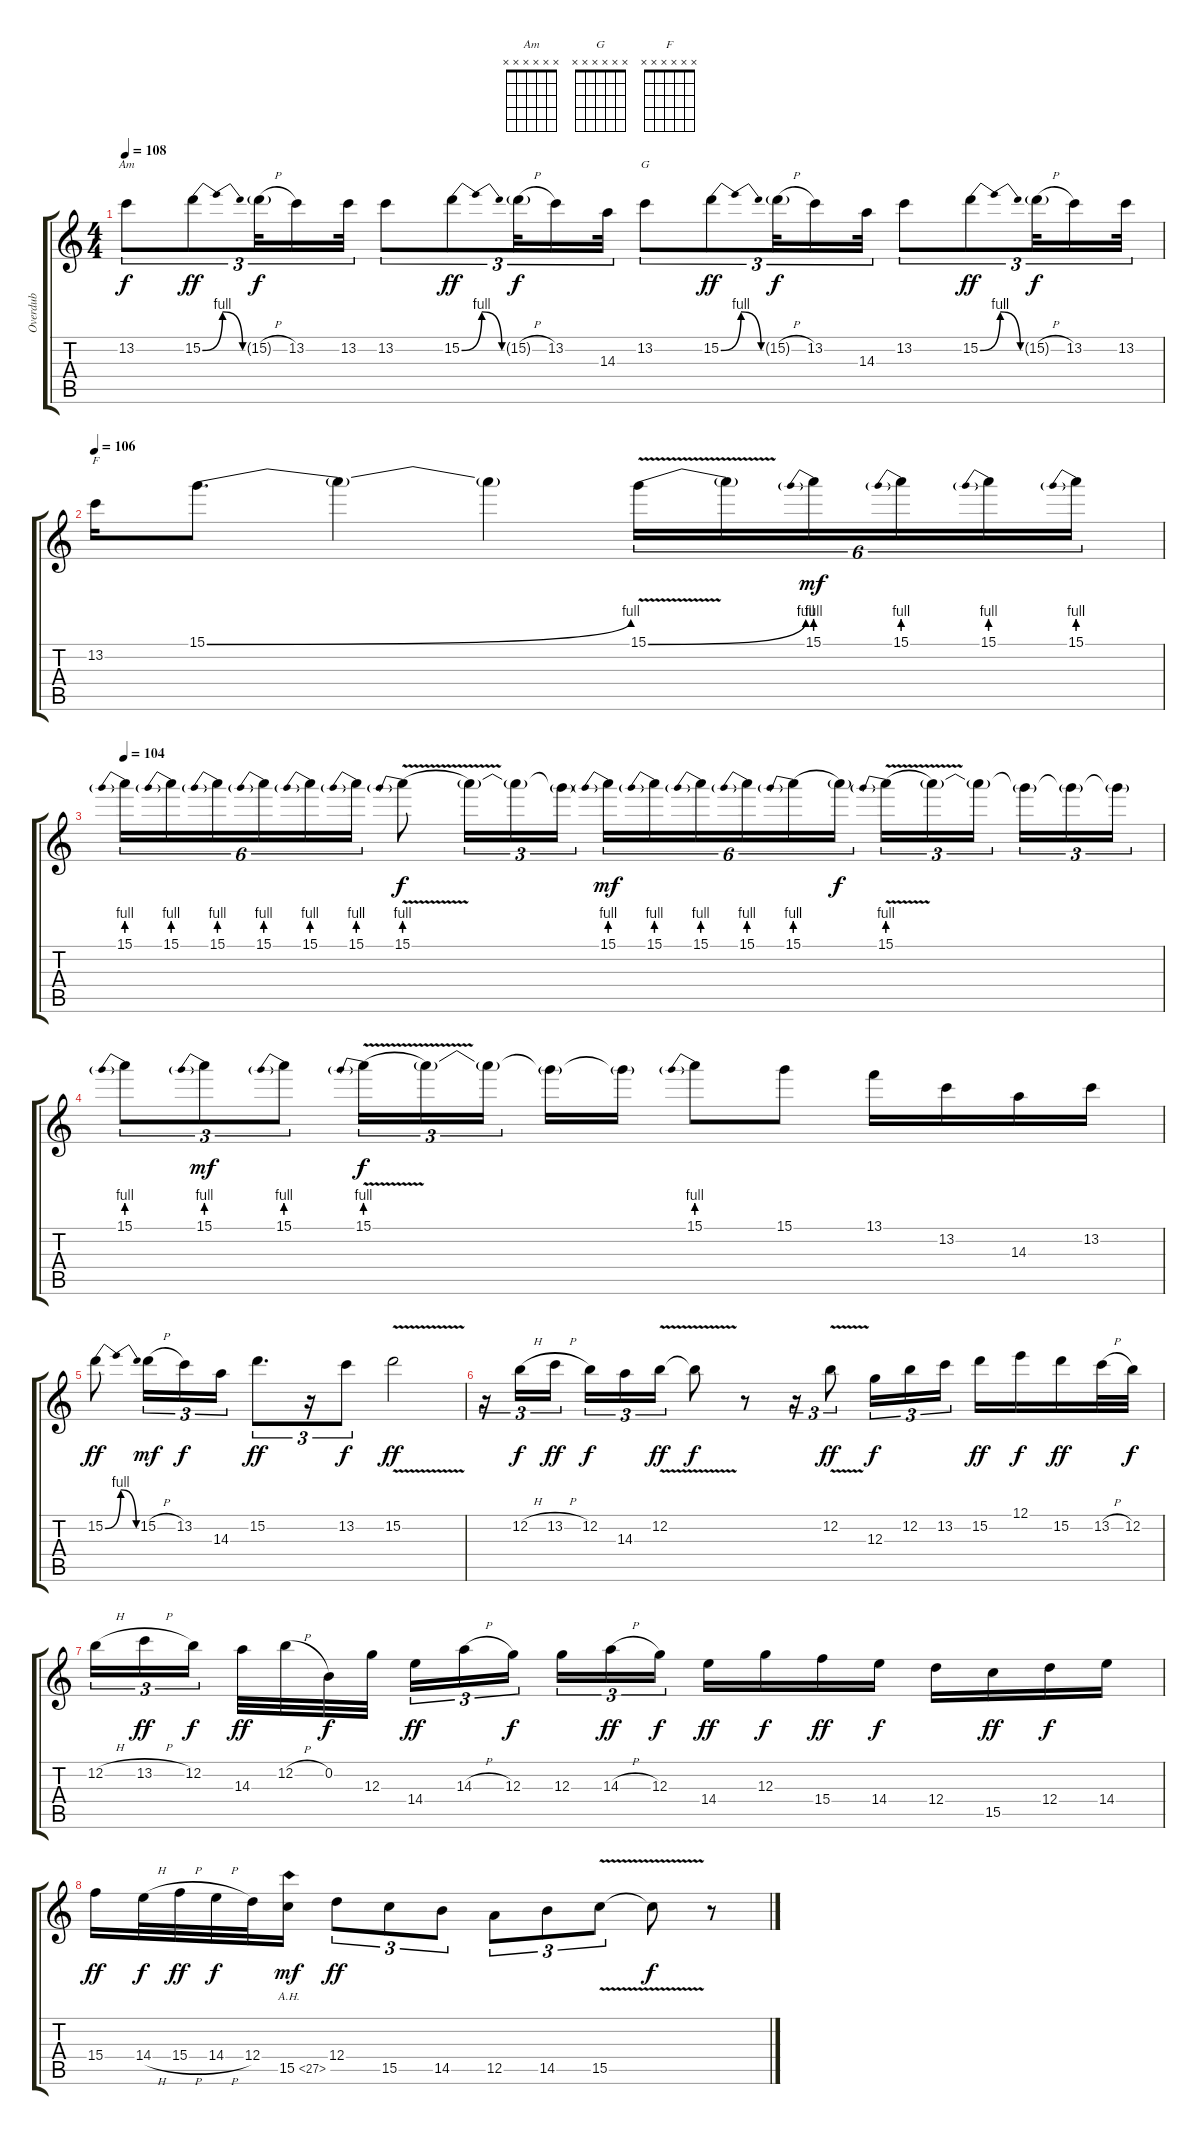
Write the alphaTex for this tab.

\track ("Overdub" "Overdub") {instrument fretlessbass}
\staff {score tabs}
\tuning (E4 B3 G3 D3 A2 E2) {hide}
\chord ("Am" x x x x x x)
\chord ("G" x x x x x x)
\chord ("F" x x x x x x)
\ts (4 4)
\tempo 108
\clef g2
\ks c
13.2.8{tu (3 2) ch "Am" dy f} 15.2{be (bendrelease 0 0 15 4 30 4 60 0)}.8{tu (3 2) dy ff} 15.2{h g}.32{tu (3 2) dy f} 13.2.16{tu (3 2)} 13.2.32{tu (3 2)} 13.2.8{tu (3 2)} 15.2{be (bendrelease 0 0 15 4 30 4 60 0)}.8{tu (3 2) dy ff} 15.2{h g}.32{tu (3 2) dy f} 13.2.16{tu (3 2)} 14.3.32{tu (3 2)} 13.2.8{tu (3 2) ch "G"} 15.2{be (bendrelease 0 0 15 4 30 4 60 0)}.8{tu (3 2) dy ff} 15.2{h g}.32{tu (3 2) dy f} 13.2.16{tu (3 2)} 14.3.32{tu (3 2)} 13.2.8{tu (3 2)} 15.2{be (bendrelease 0 0 15 4 30 4 60 0)}.8{tu (3 2) dy ff} 15.2{h g}.32{tu (3 2) dy f} 13.2.16{tu (3 2)} 13.2.32{tu (3 2)} |
\tempo 106
13.2.16{ch "F"} 15.1{be (bend 0 0 60 4)}.8{d} 15.1{t}.4 15.1{t}.4 15.1{be (bend 0 0 60 4) v}.16{tu (6 4)} 15.1{t}.16{tu (6 4)} 15.1{be (prebend 0 4 60 4)}.16{tu (6 4) dy mf} 15.1{be (prebend 0 4 60 4)}.16{tu (6 4)} 15.1{be (prebend 0 4 60 4)}.16{tu (6 4)} 15.1{be (prebend 0 4 60 4)}.16{tu (6 4)} |
\tempo 104
15.1{be (prebend 0 4 60 4)}.16{tu (6 4)} 15.1{be (prebend 0 4 60 4)}.16{tu (6 4)} 15.1{be (prebend 0 4 60 4)}.16{tu (6 4)} 15.1{be (prebend 0 4 60 4)}.16{tu (6 4)} 15.1{be (prebend 0 4 60 4)}.16{tu (6 4)} 15.1{be (prebend 0 4 60 4)}.16{tu (6 4)} 15.1{be (prebend 0 4 60 4) v}.8{dy f} 15.1{t}.16{tu (3 2)} 15.1{t}.16{tu (3 2)} 15.1{t}.16{tu (3 2)} 15.1{be (prebend 0 4 60 4)}.16{tu (6 4) dy mf} 15.1{be (prebend 0 4 60 4)}.16{tu (6 4)} 15.1{be (prebend 0 4 60 4)}.16{tu (6 4)} 15.1{be (prebend 0 4 60 4)}.16{tu (6 4)} 15.1{be (prebend 0 4 60 4)}.16{tu (6 4)} 15.1{t}.16{tu (6 4) dy f} 15.1{be (prebend 0 4 60 4) v}.16{tu (3 2)} 15.1{t}.16{tu (3 2)} 15.1{t}.16{tu (3 2)} 15.1{t}.16{tu (3 2)} 15.1{t}.16{tu (3 2)} 15.1{t}.16{tu (3 2)} |
15.1{be (prebend 0 4 60 4)}.8{tu (3 2)} 15.1{be (prebend 0 4 60 4)}.8{tu (3 2) dy mf} 15.1{be (prebend 0 4 60 4)}.8{tu (3 2)} 15.1{be (prebend 0 4 60 4) v}.16{tu (3 2) dy f} 15.1{t}.16{tu (3 2)} 15.1{t}.16{tu (3 2)} 15.1{t}.16 15.1{t}.16 15.1{be (prebend 0 4 60 4)}.8 15.1.8 13.1.16 13.2.16 14.3.16 13.2.16 |
15.2{be (bendrelease 0 0 15 4 30 4 60 0)}.8{dy ff} 15.2{h}.16{tu (3 2) dy mf} 13.2.16{tu (3 2) dy f} 14.3.16{tu (3 2)} 15.2.8{d tu (3 2) dy ff} r.16{tu (3 2)} 13.2.8{tu (3 2) dy f} 15.2{v}.2{dy ff} |
r.16{tu (3 2)} 12.2{h}.16{tu (3 2) dy f} 13.2{h}.16{tu (3 2) dy ff} 12.2.16{tu (3 2) dy f} 14.3.16{tu (3 2)} 12.2{v}.16{tu (3 2) dy ff} 12.2{t}.8{dy f} r.8 r.16{tu (3 2)} 12.2{v}.8{tu (3 2) dy ff} 12.3.16{tu (3 2) dy f} 12.2.16{tu (3 2)} 13.2.16{tu (3 2)} 15.2.16{dy ff} 12.1.16{dy f} 15.2.16{dy ff} 13.2{h}.32 12.2.32{dy f} |
12.2{h}.16{tu (3 2)} 13.2{h}.16{tu (3 2) dy ff} 12.2.16{tu (3 2) dy f} 14.3.32{dy ff} 12.2{h}.32 0.2.32{dy f} 12.3.32 14.4.16{tu (3 2) dy ff} 14.3{h}.16{tu (3 2)} 12.3.16{tu (3 2) dy f} 12.3.16{tu (3 2)} 14.3{h}.16{tu (3 2) dy ff} 12.3.16{tu (3 2) dy f} 14.4.16{dy ff} 12.3.16{dy f} 15.4.16{dy ff} 14.4.16{dy f} 12.4.16 15.5.16{dy ff} 12.4.16{dy f} 14.4.16 |
15.4.16{dy ff} 14.4{h}.32{dy f} 15.4{h}.32{dy ff} 14.4{h}.32{dy f} 12.4.32 15.5{ah 12}.16{dy mf} 12.4.8{tu (3 2) dy ff} 15.5.8{tu (3 2)} 14.5.8{tu (3 2)} 12.5.8{tu (3 2)} 14.5.8{tu (3 2)} 15.5{v}.8{tu (3 2)} 15.5{t}.8{dy f} r.8
